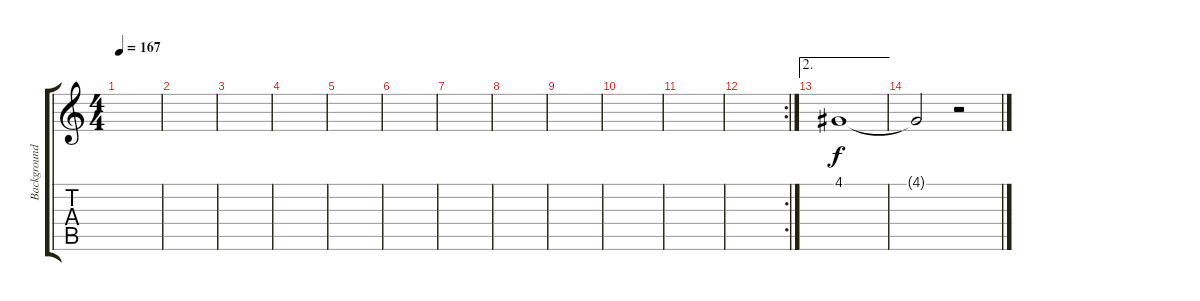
\track ("Background" "Background") {instrument oboe}
\staff {score tabs}
\tuning (E4 B3 G3 D3 A2 E2) {hide}
\ts (4 4)
\tempo 167
\clef g2
\ks c
|
|
|
|
|
|
|
|
|
|
|
\rc 2
|
\ae 2
4.1.1 |
4.1{t}.2 r.2
